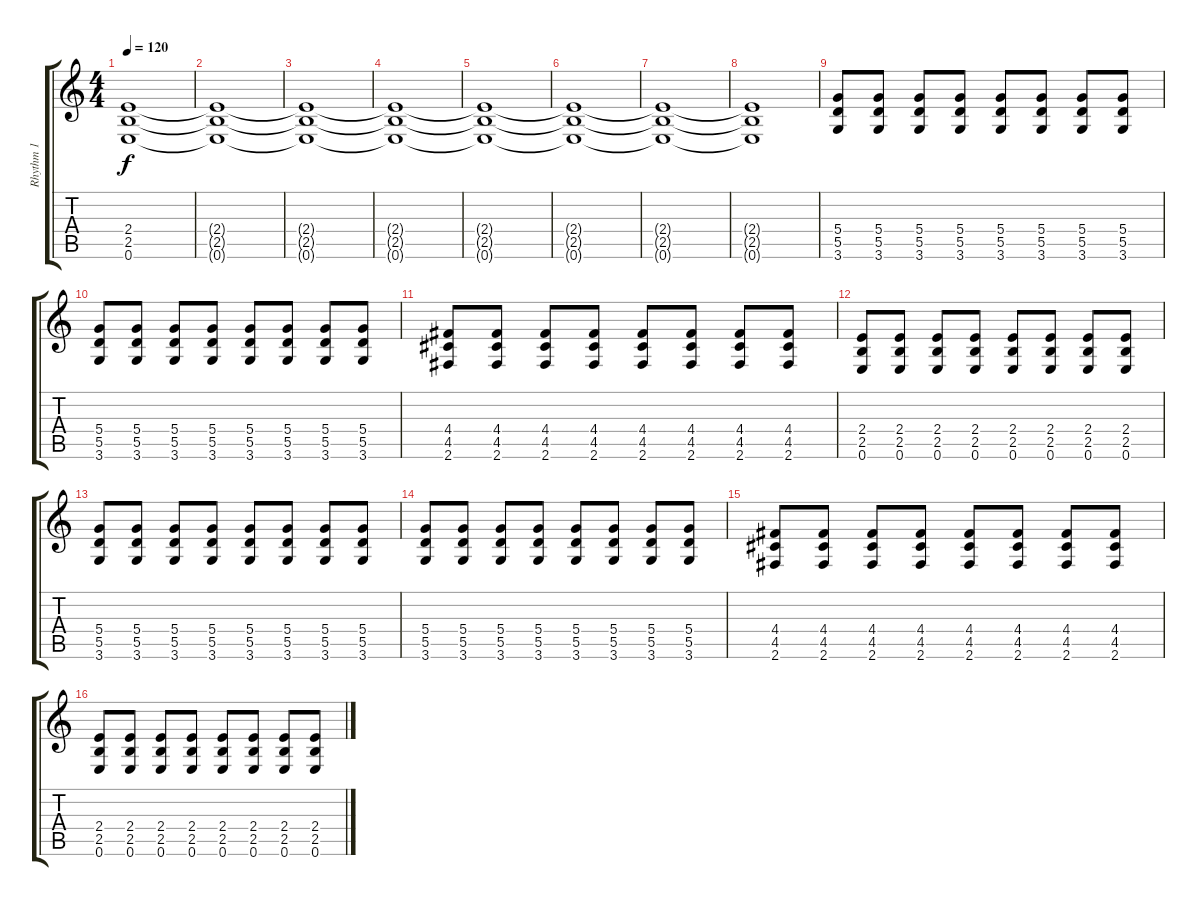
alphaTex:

\track ("Rhythm 1" "Rhythm 1") {instrument distortionguitar}
\staff {score tabs}
\tuning (E4 B3 G3 D3 A2 E2) {hide}
\ts (4 4)
\tempo 120
\clef g2
\ks c
(2.4 2.5 0.6).1{dy f} |
(2.4{t} 2.5{t} 0.6{t}).1 |
(2.4{t} 2.5{t} 0.6{t}).1 |
(2.4{t} 2.5{t} 0.6{t}).1 |
(2.4{t} 2.5{t} 0.6{t}).1 |
(2.4{t} 2.5{t} 0.6{t}).1 |
(2.4{t} 2.5{t} 0.6{t}).1 |
(2.4{t} 2.5{t} 0.6{t}).1 |
(5.4 5.5 3.6).8 (5.4 5.5 3.6).8 (5.4 5.5 3.6).8 (5.4 5.5 3.6).8 (5.4 5.5 3.6).8 (5.4 5.5 3.6).8 (5.4 5.5 3.6).8 (5.4 5.5 3.6).8 |
(5.4 5.5 3.6).8 (5.4 5.5 3.6).8 (5.4 5.5 3.6).8 (5.4 5.5 3.6).8 (5.4 5.5 3.6).8 (5.4 5.5 3.6).8 (5.4 5.5 3.6).8 (5.4 5.5 3.6).8 |
(4.4 4.5 2.6).8 (4.4 4.5 2.6).8 (4.4 4.5 2.6).8 (4.4 4.5 2.6).8 (4.4 4.5 2.6).8 (4.4 4.5 2.6).8 (4.4 4.5 2.6).8 (4.4 4.5 2.6).8 |
(2.4 2.5 0.6).8 (2.4 2.5 0.6).8 (2.4 2.5 0.6).8 (2.4 2.5 0.6).8 (2.4 2.5 0.6).8 (2.4 2.5 0.6).8 (2.4 2.5 0.6).8 (2.4 2.5 0.6).8 |
(5.4 5.5 3.6).8 (5.4 5.5 3.6).8 (5.4 5.5 3.6).8 (5.4 5.5 3.6).8 (5.4 5.5 3.6).8 (5.4 5.5 3.6).8 (5.4 5.5 3.6).8 (5.4 5.5 3.6).8 |
(5.4 5.5 3.6).8 (5.4 5.5 3.6).8 (5.4 5.5 3.6).8 (5.4 5.5 3.6).8 (5.4 5.5 3.6).8 (5.4 5.5 3.6).8 (5.4 5.5 3.6).8 (5.4 5.5 3.6).8 |
(4.4 4.5 2.6).8 (4.4 4.5 2.6).8 (4.4 4.5 2.6).8 (4.4 4.5 2.6).8 (4.4 4.5 2.6).8 (4.4 4.5 2.6).8 (4.4 4.5 2.6).8 (4.4 4.5 2.6).8 |
(2.4 2.5 0.6).8 (2.4 2.5 0.6).8 (2.4 2.5 0.6).8 (2.4 2.5 0.6).8 (2.4 2.5 0.6).8 (2.4 2.5 0.6).8 (2.4 2.5 0.6).8 (2.4 2.5 0.6).8
